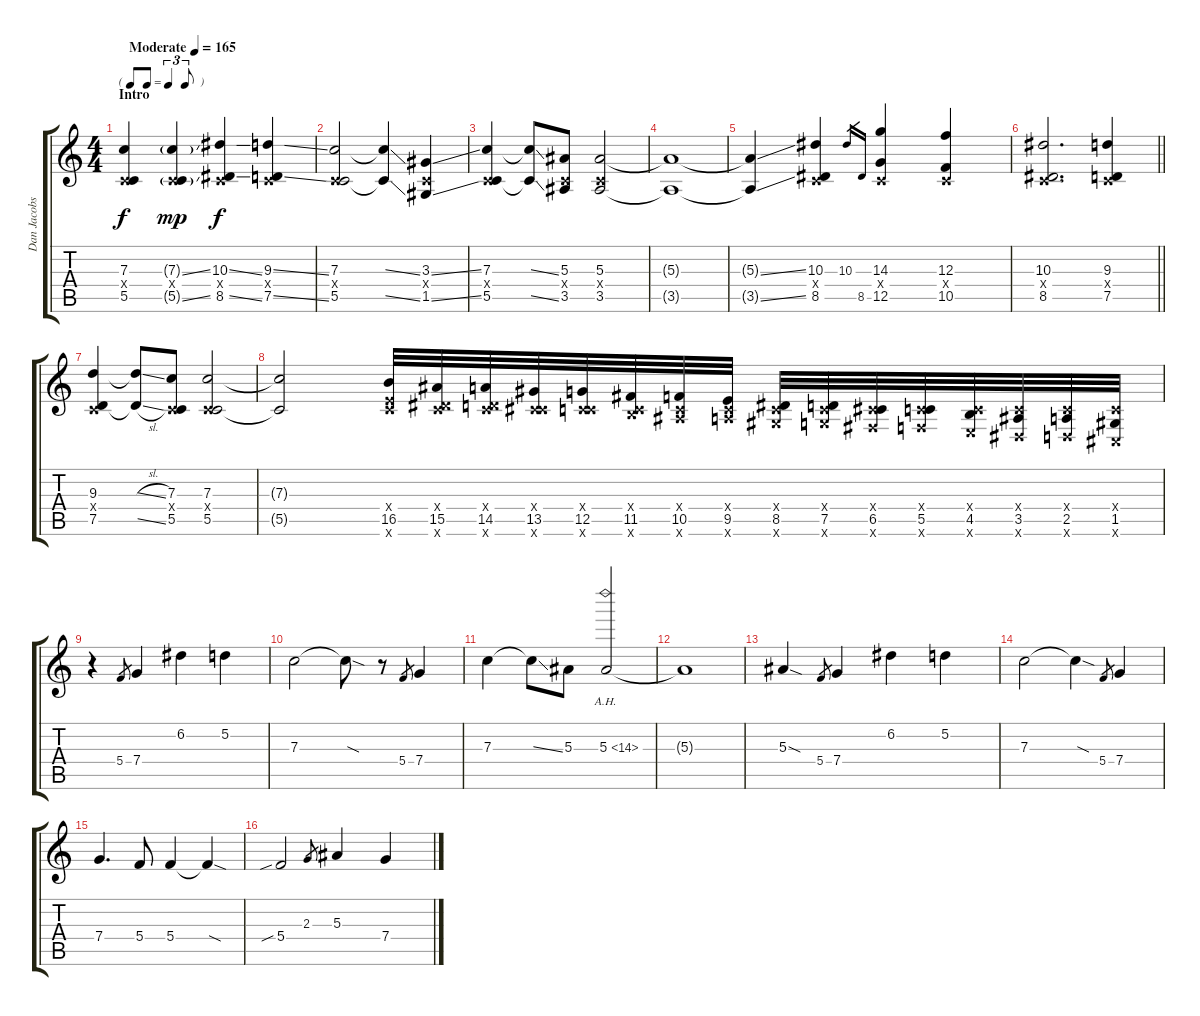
\track ("Dan Jacobs" "Dan Jacobs") {instrument distortionguitar}
\staff {score tabs}
\tuning (D4 A3 F3 C3 G2 C2) {hide}
\ts (4 4)
\tf triplet8th
\section ("" "Intro")
\tempo (165 "Moderate")
\clef g2
\ks c
(7.3 0.4{x} 5.5).4{dy f instrument distortionguitar} (7.3{ss g} 0.4{x} 5.5{ss g}).4{dy mp} (10.3{ss} 0.4{x} 8.5{ss}).4{dy f} (9.3{ss} 0.4{x} 7.5{ss}).4 |
(7.3 0.4{x} 5.5).2 (7.3{ss t} 5.5{ss t}).4 (3.3{ss} 0.4{x} 1.5{ss}).4 |
(7.3 0.4{x} 5.5).4 (7.3{ss t} 5.5{ss t}).8 (5.3 0.4{x} 3.5).8 (5.3 0.4{x} 3.5).2 |
(5.3{t} 3.5{t}).1 |
(5.3{ss t} 3.5{ss t}).4 (10.3 0.4{x} 8.5).4 10.3.16{gr} 8.5.16{gr} (14.3 0.4{x} 12.5).4 (12.3 0.4{x} 10.5).4 |
\barLineRight lightlight
(10.3 0.4{x} 8.5).2{d} (9.3 0.4{x} 7.5).4 |
\section ("" "")
(9.3 0.4{x} 7.5).4 (9.3{sl t} 7.5{sl t}).8 (7.3 0.4{x} 5.5).8 (7.3 0.4{x} 5.5).2 |
(7.3{t} 5.5{t}).2 (0.4{x} 16.5 16.6{x}).32 (0.4{x} 15.5 15.6{x}).32 (0.4{x} 14.5 14.6{x}).32 (0.4{x} 13.5 13.6{x}).32 (0.4{x} 12.5 12.6{x}).32 (0.4{x} 11.5 11.6{x}).32 (0.4{x} 10.5 10.6{x}).32 (0.4{x} 9.5 9.6{x}).32 (0.4{x} 8.5 8.6{x}).32 (0.4{x} 7.5 7.6{x}).32 (0.4{x} 6.5 6.6{x}).32 (0.4{x} 5.5 5.6{x}).32 (0.4{x} 4.5 4.6{x}).32 (0.4{x} 3.5 3.6{x}).32 (0.4{x} 2.5 2.6{x}).32 (0.4{x} 1.5 1.6{x}).32 |
r.4 5.4.8{gr} 7.4.4 6.2.4 5.2.4 |
7.3.2 7.3{sod t}.8 r.8 5.4.8{gr} 7.4.4 |
7.3.4 7.3{ss t}.8 5.3.8 5.3{ah 9}.2 |
5.3{t}.1 |
5.3{sod}.4 5.4.8{gr} 7.4.4 6.2.4 5.2.4 |
7.3.2 7.3{sod t}.4 5.4.8{gr} 7.4.4 |
7.4.4{d} 5.4.8 5.4.4 5.4{sod t}.4 |
5.4{sib}.2 2.3.8{gr} 5.3.4 7.4.4
